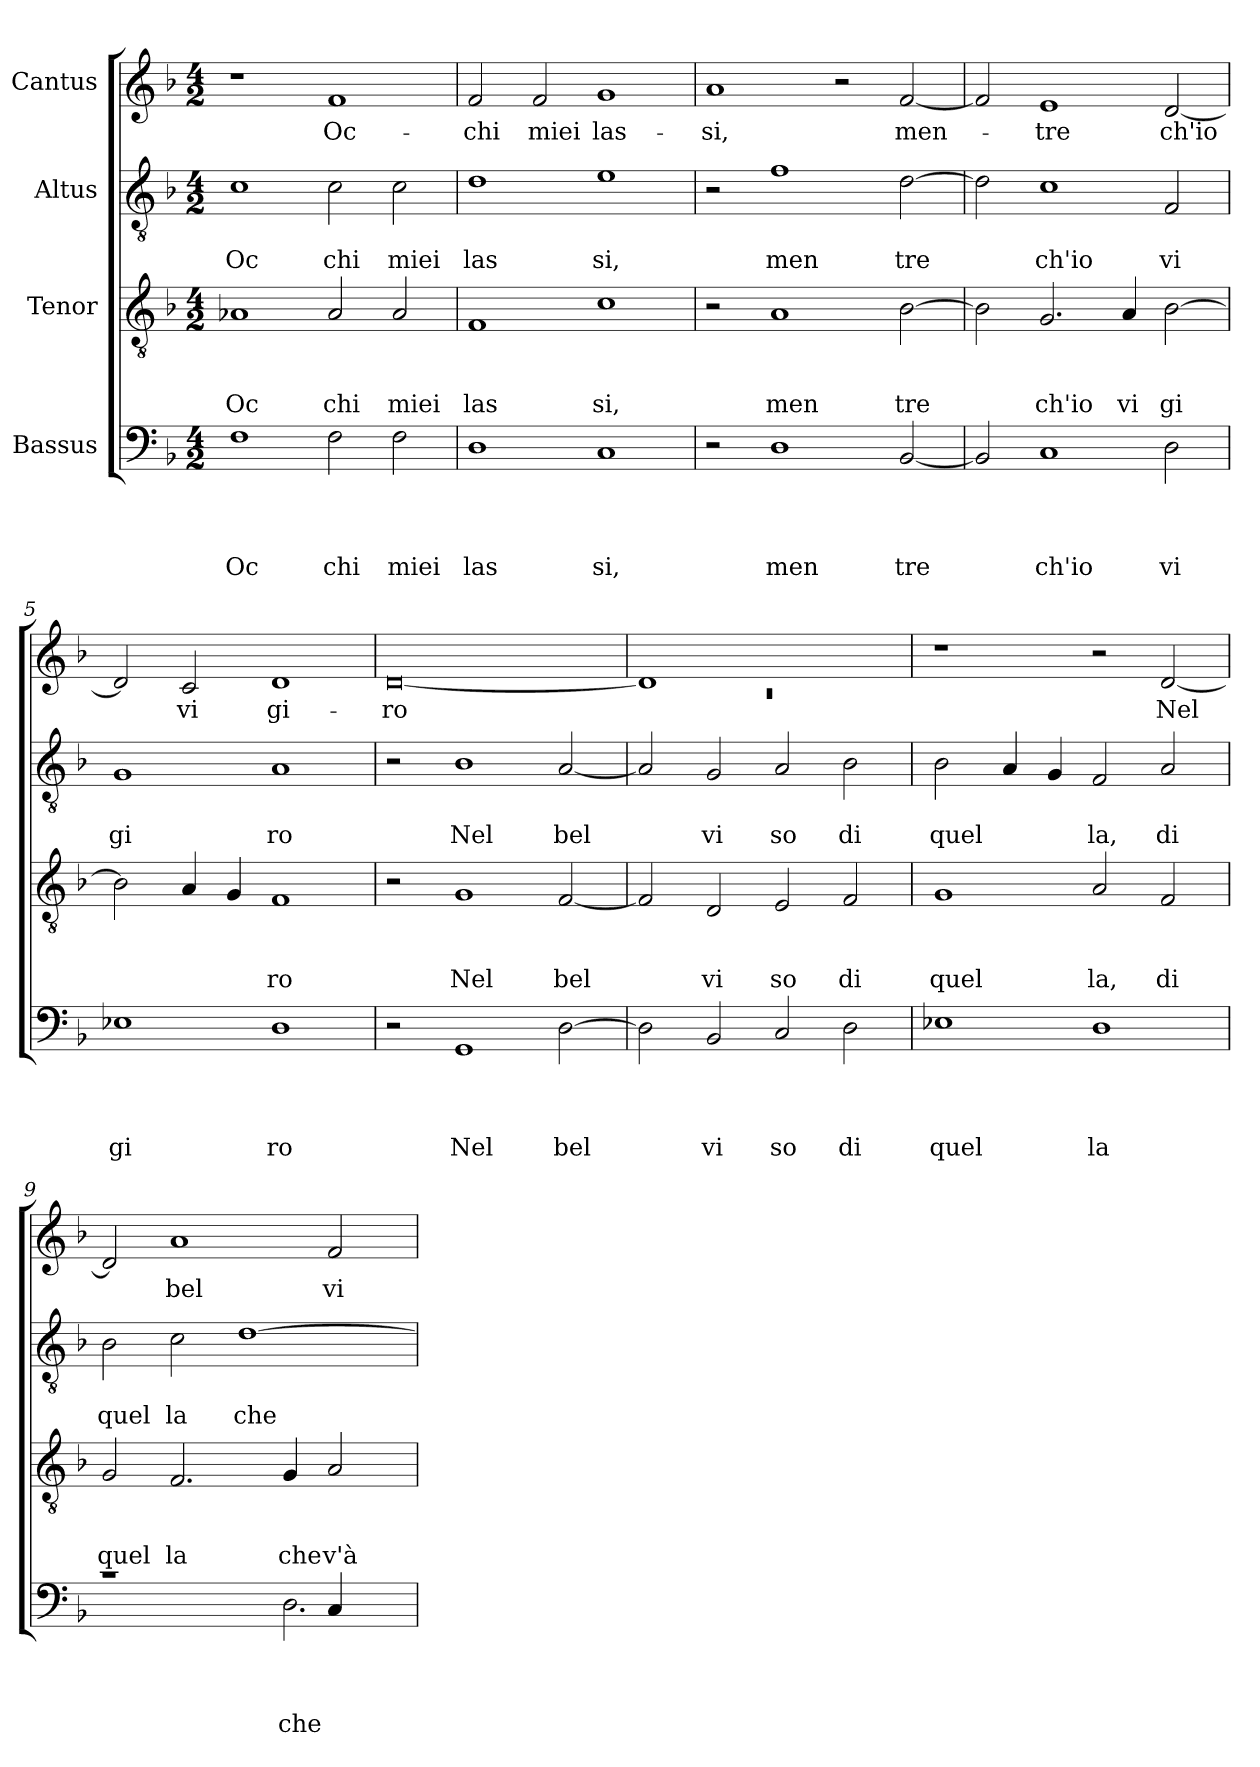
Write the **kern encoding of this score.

**kern	**text	**text	**text	**text	**kern	**text	**text	**text	**kern	**text	**text	**kern	**text
*part4	*part4	*part4	*part4	*part4	*part3	*part3	*part3	*part3	*part2	*part2	*part2	*part1	*part1
*staff4	*staff4	*staff4	*staff4	*staff4	*staff3	*staff3	*staff3	*staff3	*staff2	*staff2	*staff2	*staff1	*staff1
*I"Bassus	*	*	*	*	*I"Tenor	*	*	*	*I"Altus	*	*	*I"Cantus	*
*clefF4	*	*	*	*	*clefGv2	*	*	*	*clefGv2	*	*	*clefG2	*
*k[b-]	*	*	*	*	*k[b-]	*	*	*	*k[b-]	*	*	*k[b-]	*
*F:	*	*	*	*	*F:	*	*	*	*F:	*	*	*F:	*
*M4/2	*	*	*	*	*M4/2	*	*	*	*M4/2	*	*	*M4/2	*
=1	=1	=1	=1	=1	=1	=1	=1	=1	=1	=1	=1	=1	=1
!	!	!	!	!LO:LY:b	!	!	!	!LO:LY:b	!	!	!LO:LY:b	!	!
1F	.	.	.	Oc	1A-X	.	.	Oc	1c	.	Oc	1r	.
!	!	!	!	!LO:LY:b	!	!	!	!LO:LY:b	!	!	!LO:LY:b	!	!LO:LY:b
2F\	.	.	.	chi	2A-/	.	.	chi	2c\	.	chi	1f	Oc-
!	!	!	!	!LO:LY:b	!	!	!	!LO:LY:b	!	!	!LO:LY:b	!	!
2F\	.	.	.	miei	2A-/	.	.	miei	2c\	.	miei	.	.
=2	=2	=2	=2	=2	=2	=2	=2	=2	=2	=2	=2	=2	=2
!	!	!	!	!LO:LY:b	!	!	!	!LO:LY:b	!	!	!LO:LY:b	!	!LO:LY:b
1D	.	.	.	las	1F	.	.	las	1d	.	las	2f/	-chi
!	!	!	!	!	!	!	!	!	!	!	!	!	!LO:LY:b
.	.	.	.	.	.	.	.	.	.	.	.	2f/	miei
!	!	!	!	!LO:LY:b	!	!	!	!LO:LY:b	!	!	!LO:LY:b	!	!LO:LY:b
1C	.	.	.	si,	1c	.	.	si,	1e	.	si,	1g	las-
=3	=3	=3	=3	=3	=3	=3	=3	=3	=3	=3	=3	=3	=3
!	!	!	!	!	!	!	!	!	!	!	!	!	!LO:LY:b
2r	.	.	.	.	2r	.	.	.	2r	.	.	1a	-si,
!	!	!	!	!LO:LY:b	!	!	!	!LO:LY:b	!	!	!LO:LY:b	!	!
1D	.	.	.	men	1A	.	.	men	1f	.	men	.	.
.	.	.	.	.	.	.	.	.	.	.	.	2r	.
!	!	!	!	!LO:LY:b	!	!	!	!LO:LY:b	!	!	!LO:LY:b	!	!LO:LY:b
[<2BB-/	.	.	.	tre	[>2B-\	.	.	tre	[>2d\	.	tre	[<2f/	men-
=4	=4	=4	=4	=4	=4	=4	=4	=4	=4	=4	=4	=4	=4
2BB-/]	.	.	.	.	2B-\]	.	.	.	2d\]	.	.	2f/]	.
!	!	!	!	!LO:LY:b	!	!	!	!LO:LY:b	!	!	!LO:LY:b	!	!LO:LY:b
1C	.	.	.	ch'io	2.G/	.	.	ch'io	1c	.	ch'io	1e	-tre
!	!	!	!	!	!	!	!	!LO:LY:b	!	!	!	!	!
.	.	.	.	.	4A/	.	.	vi	.	.	.	.	.
!	!	!	!	!LO:LY:b	!	!	!	!LO:LY:b	!	!	!LO:LY:b	!	!LO:LY:b
2D\	.	.	.	vi	[>2B-\	.	.	gi	2F/	.	vi	[<2d/	ch'io
=5	=5	=5	=5	=5	=5	=5	=5	=5	=5	=5	=5	=5	=5
!	!	!	!	!LO:LY:b	!	!	!	!	!	!	!LO:LY:b	!	!
1E-	.	.	.	gi	2B-\]	.	.	.	1G	.	gi	2d</]	.
!	!	!	!	!	!	!	!	!	!	!	!	!	!LO:LY:b
.	.	.	.	.	4A/	.	.	.	.	.	.	2c/	vi
.	.	.	.	.	4G/	.	.	.	.	.	.	.	.
!	!	!	!	!LO:LY:b	!	!	!	!LO:LY:b	!	!	!LO:LY:b	!	!LO:LY:b
1D	.	.	.	ro	1F	.	.	ro	1A	.	ro	1d	gi-
!!LO:LB:g=z
=6	=6	=6	=6	=6	=6	=6	=6	=6	=6	=6	=6	=6	=6
!	!	!	!	!	!	!	!	!	!	!	!	!	!LO:LY:b
2r	.	.	.	.	2r	.	.	.	2r	.	.	[<0d	-ro
!	!	!	!	!LO:LY:b	!	!	!	!LO:LY:b	!	!	!LO:LY:b	!	!
1GG	.	.	.	Nel	1G	.	.	Nel	1B-	.	Nel	.	.
!	!	!	!	!LO:LY:b	!	!	!	!LO:LY:b	!	!	!LO:LY:b	!	!
[>2D\	.	.	.	bel	[<2F/	.	.	bel	[<2A/	.	bel	.	.
=7	=7	=7	=7	=7	=7	=7	=7	=7	=7	=7	=7	=7	=7
*	*	*	*	*	*	*	*	*	*	*	*	*^	*
!	!	!	!	!	!	!	!	!	!	!	!	!	!LO:N:vis=1	!
2D\]	.	.	.	.	2F/]	.	.	.	2A/]	.	.	1d]	0rc	.
!	!	!	!	!LO:LY:b	!	!	!	!LO:LY:b	!	!	!LO:LY:b	!	!	!
2BB-/	.	.	.	vi	2D/	.	.	vi	2G/	.	vi	.	.	.
!	!	!	!	!LO:LY:b	!	!	!	!LO:LY:b	!	!	!LO:LY:b	!	!	!
2C/	.	.	.	so	2E/	.	.	so	2A/	.	so	1ryy	.	.
!	!	!	!	!LO:LY:b	!	!	!	!LO:LY:b	!	!	!LO:LY:b	!	!	!
2D\	.	.	.	di	2F/	.	.	di	2B-\	.	di	.	.	.
*	*	*	*	*	*	*	*	*	*	*	*	*v	*v	*
=8	=8	=8	=8	=8	=8	=8	=8	=8	=8	=8	=8	=8	=8
!	!	!	!	!LO:LY:b	!	!	!	!LO:LY:b	!	!	!LO:LY:b	!	!
1E-	.	.	.	quel	1G	.	.	quel	2B-\	.	quel	1r	.
.	.	.	.	.	.	.	.	.	4A/	.	.	.	.
.	.	.	.	.	.	.	.	.	4G/	.	.	.	.
!	!	!	!	!LO:LY:b	!	!	!	!LO:LY:b	!	!	!LO:LY:b	!	!
1D	.	.	.	la	2A/	.	.	la,	2F/	.	la,	2r	.
!	!	!	!	!	!	!	!	!LO:LY:b	!	!	!LO:LY:b	!	!LO:LY:b
.	.	.	.	.	2F/	.	.	di	2A/	.	di	[<2d/	Nel
=9	=9	=9	=9	=9	=9	=9	=9	=9	=9	=9	=9	=9	=9
*^	*	*	*	*	*	*	*	*	*	*	*	*	*
!	!	!	!	!	!	!	!	!	!LO:LY:b	!	!	!LO:LY:b	!	!
1rc	1.ryy	.	.	.	.	2G/	.	.	quel	2B-\	.	quel	2d/]	.
!	!	!	!	!	!	!	!	!	!LO:LY:b	!	!	!LO:LY:b	!	!LO:LY:b
.	.	.	.	.	.	2.F/	.	.	la	2c\	.	la	1a	bel
!	!	!	!	!	!	!	!	!	!	!	!	!LO:LY:b	!	!
4ryy	.	.	.	.	.	.	.	.	.	[>1d	.	che	.	.
!	!	!	!	!	!LO:LY:b	!	!	!	!LO:LY:b	!	!	!	!	!
2.D\	.	.	.	.	che	4G/	.	.	che	.	.	.	.	.
!	!	!	!	!	!	!	!	!	!LO:LY:b	!	!	!	!	!LO:LY:b
.	4C/	.	.	.	.	2A/	.	.	v'à	.	.	.	2f/	vi
.	4ryy	.	.	.	.	.	.	.	.	.	.	.	.	.
*v	*v	*	*	*	*	*	*	*	*	*	*	*	*	*
=	=	=	=	=	=	=	=	=	=	=	=	=	=
*-	*-	*-	*-	*-	*-	*-	*-	*-	*-	*-	*-	*-	*-
